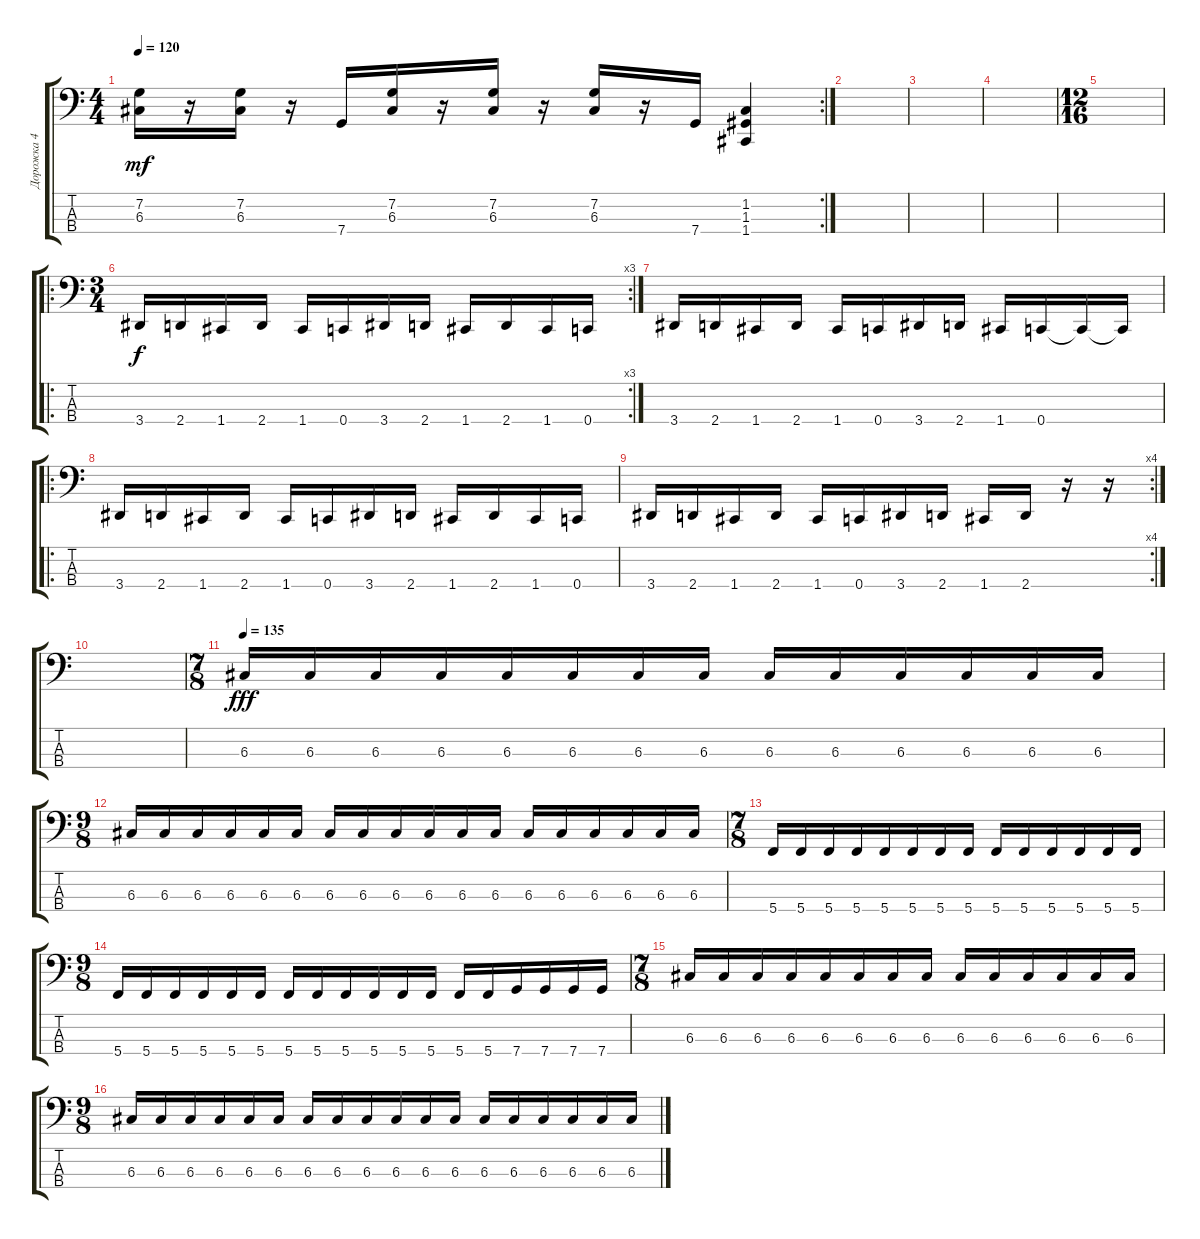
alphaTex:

\track ("Дорожка 4" "Дорожка 4") {instrument slapbass2}
\staff {score tabs}
\tuning (F2 C2 G1 C1) {hide}
\rc 2
\ts (4 4)
\tempo 120
\clef f4
\ks c
(7.2 6.3).16{dy mf} r.16 (7.2 6.3).16 r.16 7.4.16 (7.2 6.3).16 r.16 (7.2 6.3).16 r.16 (7.2 6.3).16 r.16 7.4.16 (1.2 1.3 1.4).4 |
|
|
|
\ts (12 16)
|
\ro
\rc 3
\ts (3 4)
3.4.16{dy f} 2.4.16 1.4.16 2.4.16 1.4.16 0.4.16 3.4.16 2.4.16 1.4.16 2.4.16 1.4.16 0.4.16 |
3.4.16 2.4.16 1.4.16 2.4.16 1.4.16 0.4.16 3.4.16 2.4.16 1.4.16 0.4.16 0.4{t}.16 0.4{t}.16 |
\ro
3.4.16 2.4.16 1.4.16 2.4.16 1.4.16 0.4.16 3.4.16 2.4.16 1.4.16 2.4.16 1.4.16 0.4.16 |
\rc 4
3.4.16 2.4.16 1.4.16 2.4.16 1.4.16 0.4.16 3.4.16 2.4.16 1.4.16 2.4.16 r.16 r.16 |
|
\ts (7 8)
\tempo 135
6.3.16{dy fff instrument electricbasspick} 6.3.16 6.3.16 6.3.16 6.3.16 6.3.16 6.3.16 6.3.16 6.3.16 6.3.16 6.3.16 6.3.16 6.3.16 6.3.16 |
\ts (9 8)
6.3.16 6.3.16 6.3.16 6.3.16 6.3.16 6.3.16 6.3.16 6.3.16 6.3.16 6.3.16 6.3.16 6.3.16 6.3.16 6.3.16 6.3.16 6.3.16 6.3.16 6.3.16 |
\ts (7 8)
5.4.16 5.4.16 5.4.16 5.4.16 5.4.16 5.4.16 5.4.16 5.4.16 5.4.16 5.4.16 5.4.16 5.4.16 5.4.16 5.4.16 |
\ts (9 8)
5.4.16 5.4.16 5.4.16 5.4.16 5.4.16 5.4.16 5.4.16 5.4.16 5.4.16 5.4.16 5.4.16 5.4.16 5.4.16 5.4.16 7.4.16 7.4.16 7.4.16 7.4.16 |
\ts (7 8)
6.3.16{instrument electricbasspick} 6.3.16 6.3.16 6.3.16 6.3.16 6.3.16 6.3.16 6.3.16 6.3.16 6.3.16 6.3.16 6.3.16 6.3.16 6.3.16 |
\ts (9 8)
6.3.16 6.3.16 6.3.16 6.3.16 6.3.16 6.3.16 6.3.16 6.3.16 6.3.16 6.3.16 6.3.16 6.3.16 6.3.16 6.3.16 6.3.16 6.3.16 6.3.16 6.3.16
